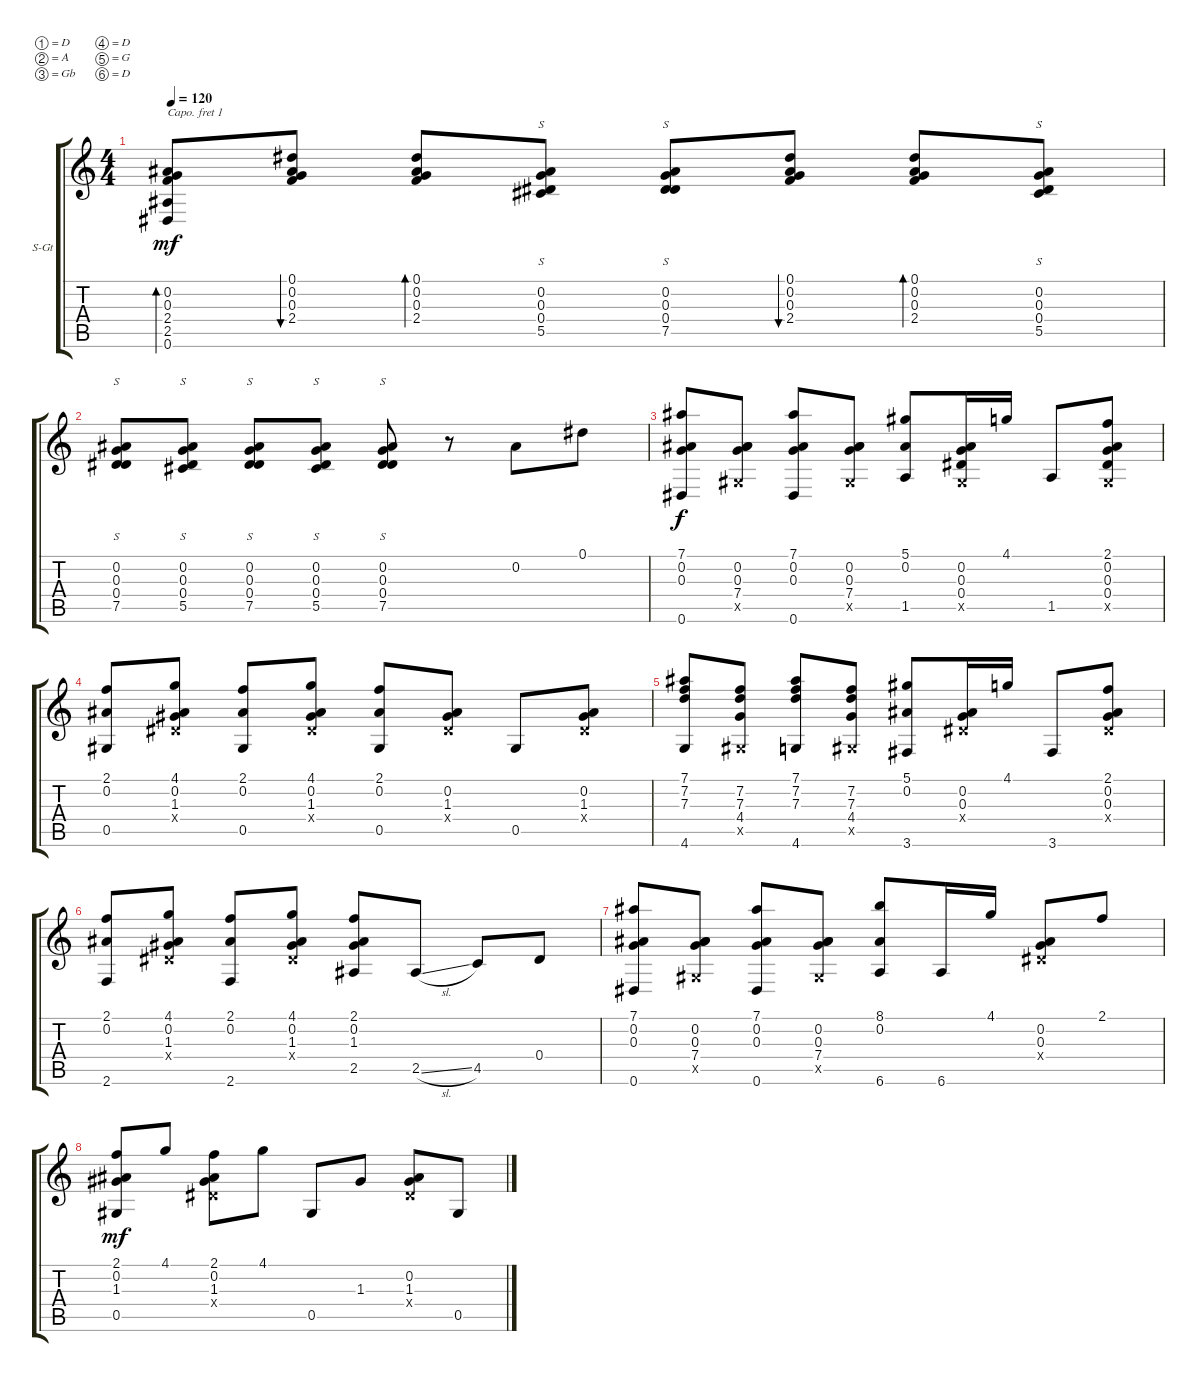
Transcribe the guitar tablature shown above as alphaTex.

\defaultSystemsLayout 4
\bracketExtendMode groupsimilarinstruments
\firstSystemTrackNameOrientation horizontal
\otherSystemsTrackNameOrientation horizontal
\track ("Steel Guitar" "S-Gt") {instrument acousticguitarsteel}
\staff {score tabs}
\capo 1
\tuning (D4 A3 Gb3 D3 G2 D2)
\ts (4 4)
\tempo 120
\clef g2
\ks c
(0.6 2.5 2.4 0.3 0.2).8{bd 30 dy mf} (0.1 0.2 0.3 2.4).8{bu 30} (0.1 0.3 0.2 2.4).8{bd 30} (5.5 0.4 0.3 0.2).8{s} (7.5 0.3 0.4 0.2).8{s} (0.1 0.2 0.3 2.4).8{bu 30} (0.1 0.3 0.2 2.4).8{bd 30} (5.5 0.4 0.3 0.2).8{s} |
(0.2 0.3 0.4 7.5).8{s} (5.5 0.4 0.3 0.2).8{s} (7.5 0.3 0.4 0.2).8{s} (5.5 0.4 0.3 0.2).8{s} (7.5 0.3 0.4 0.2).8{s} r.8 0.2.8 0.1.8 |
(7.1 0.2 0.3 0.6).8{dy f} (0.5{x} 7.4 0.3 0.2).8 (7.1 0.2 0.3 0.6).8 (0.5{x} 7.4 0.3 0.2).8 (5.1 1.5 0.2).8 (0.5{x} 0.4 0.3 0.2).16 4.1.16 1.5.8 (2.1 0.2 0.3 0.4 0.5{x}).8 |
(2.1 0.2 0.5).8 (0.4{x} 1.3 0.2 4.1).8 (2.1 0.2 0.5).8 (0.4{x} 1.3 0.2 4.1).8 (2.1 0.2 0.5).8 (0.4{x} 1.3 0.2).8 0.5.8 (0.4{x} 1.3 0.2).8 |
(7.1 7.2 7.3 4.6).8 (0.5{x} 4.4 7.3 7.2).8 (7.1 7.2 7.3 4.6).8 (0.5{x} 4.4 7.3 7.2).8 (5.1 0.2 3.6).8 (0.3 0.2 0.4{x}).16 4.1.16 3.6.8 (2.1 0.2 0.3 0.4{x}).8 |
(2.1 0.2 2.6).8 (0.4{x} 1.3 0.2 4.1).8 (2.1 0.2 2.6).8 (0.4{x} 1.3 0.2 4.1).8 (2.1 0.2 2.5 1.3).8 2.5{sl}.8 4.5.8 0.4.8 |
(7.1 0.2 0.3 0.6).8 (0.5{x} 7.4 0.3 0.2).8 (7.1 0.2 0.3 0.6).8 (0.5{x} 7.4 0.3 0.2).8 (8.1 0.2 6.6).8 6.6.16 4.1.16 (0.2 0.3 0.4{x}).8 2.1.8 |
(2.1 0.2 1.3 0.5).8{dy mf} 4.1.8 (2.1 0.2 1.3 0.4{x}).8 4.1.8 0.5.8 1.3.8 (0.4{x} 1.3 0.2).8 0.5.8
